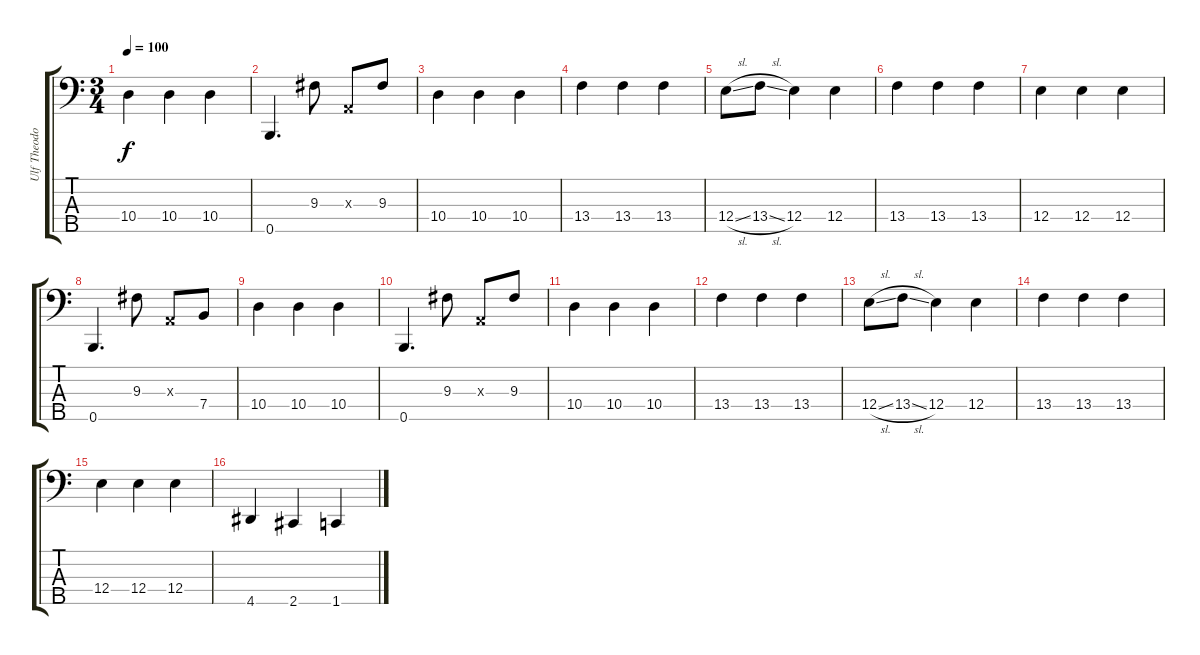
\track ("Ulf Theodor Schwadorf (Bass)" "Ulf Theodo") {instrument electricbassfinger}
\staff {score tabs}
\tuning (G2 D2 A1 E1 B0) {hide}
\ts (3 4)
\tempo 100
\clef f4
\ks c
10.4.4{dy f} 10.4.4 10.4.4 |
0.5.4{d} 9.3.8 0.3{x}.8 9.3.8 |
10.4.4 10.4.4 10.4.4 |
13.4.4 13.4.4 13.4.4 |
12.4{sl}.8 13.4{sl}.8 12.4.4 12.4.4 |
13.4.4 13.4.4 13.4.4 |
12.4.4 12.4.4 12.4.4 |
0.5.4{d} 9.3.8 0.3{x}.8 7.4.8 |
10.4.4 10.4.4 10.4.4 |
0.5.4{d} 9.3.8 0.3{x}.8 9.3.8 |
10.4.4 10.4.4 10.4.4 |
13.4.4 13.4.4 13.4.4 |
12.4{sl}.8 13.4{sl}.8 12.4.4 12.4.4 |
13.4.4 13.4.4 13.4.4 |
12.4.4 12.4.4 12.4.4 |
4.5.4 2.5.4 1.5.4
